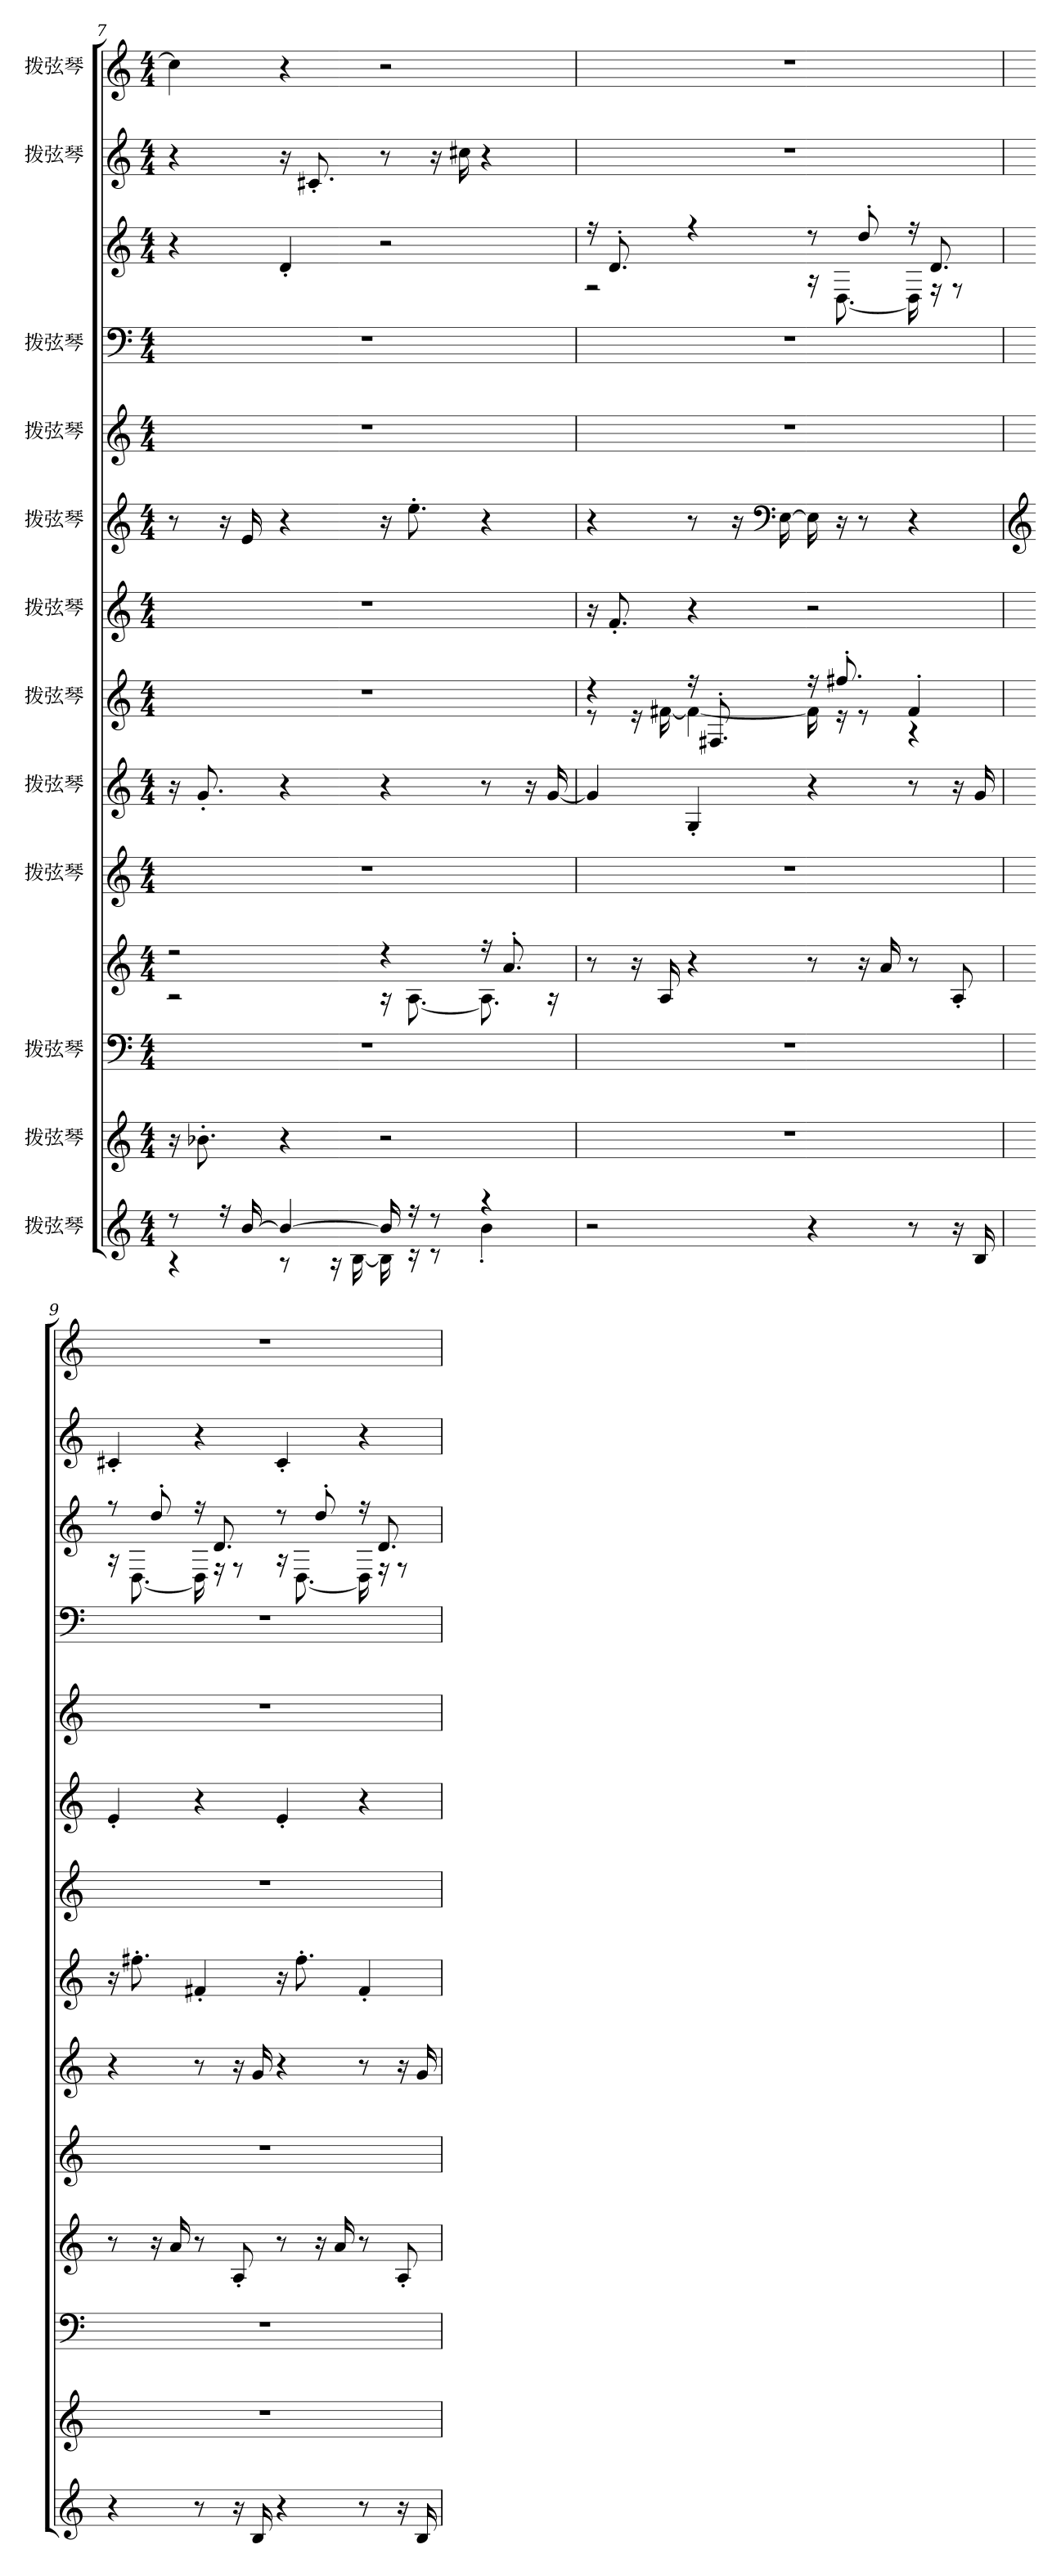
**kern	**kern	**kern	**kern	**kern	**kern	**kern	**kern	**kern	**kern	**kern	**kern	**kern	**kern
*part12	*part11	*part10	*part10	*part9	*part8	*part7	*part6	*part5	*part4	*part3	*part3	*part2	*part1
*staff14	*staff13	*staff12	*staff11	*staff10	*staff9	*staff8	*staff7	*staff6	*staff5	*staff4	*staff3	*staff2	*staff1
*I"拨弦琴	*I"拨弦琴	*I"拨弦琴	*	*I"拨弦琴	*I"拨弦琴	*I"拨弦琴	*I"拨弦琴	*I"拨弦琴	*I"拨弦琴	*I"拨弦琴	*	*I"拨弦琴	*I"拨弦琴
!!LO:PB:g=z
*clefG2	*clefG2	*clefF4	*clefG2	*clefG2	*clefG2	*clefG2	*clefG2	*clefG2	*clefG2	*clefF4	*clefG2	*clefG2	*clefG2
*k[]	*k[]	*k[]	*k[]	*k[]	*k[]	*k[]	*k[]	*k[]	*k[]	*k[]	*k[]	*k[]	*k[]
*M4/4	*M4/4	*M4/4	*M4/4	*M4/4	*M4/4	*M4/4	*M4/4	*M4/4	*M4/4	*M4/4	*M4/4	*M4/4	*M4/4
=7	=7	=7	=7	=7	=7	=7	=7	=7	=7	=7	=7	=7	=7
*^	*	*	*^	*	*	*	*	*	*	*	*	*	*
8r	4r	16r	1r	2r	2r	1r	16r	1r	1r	8r	1r	1r	4r	4r	4cc\]
.	.	8.b-X'\	.	.	.	.	8.g'/	.	.	.	.	.	.	.	.
16r	.	.	.	.	.	.	.	.	.	16r	.	.	.	.	.
[16b/	.	.	.	.	.	.	.	.	.	16e/	.	.	.	.	.
4b/_	8r	4r	.	.	.	.	4r	.	.	4r	.	.	4d'/	16r	4r
.	.	.	.	.	.	.	.	.	.	.	.	.	.	8.c#X'/	.
.	16r	.	.	.	.	.	.	.	.	.	.	.	.	.	.
.	[16B\	.	.	.	.	.	.	.	.	.	.	.	.	.	.
16b/]	16B\]	2r	.	4r	16r	.	4r	.	.	16r	.	.	2r	8r	2r
16r	16r	.	.	.	[8.A\	.	.	.	.	8.ee'\	.	.	.	.	.
8r	8r	.	.	.	.	.	.	.	.	.	.	.	.	16r	.
.	.	.	.	.	.	.	.	.	.	.	.	.	.	16cc#X\	.
4r	4b'\	.	.	16r	8.A\]	.	8r	.	.	4r	.	.	.	4r	.
.	.	.	.	8.a'/	.	.	.	.	.	.	.	.	.	.	.
.	.	.	.	.	.	.	16r	.	.	.	.	.	.	.	.
.	.	.	.	.	16r	.	[16g/	.	.	.	.	.	.	.	.
*v	*v	*	*	*v	*v	*	*	*	*	*	*	*	*	*	*
=8	=8	=8	=8	=8	=8	=8	=8	=8	=8	=8	=8	=8	=8
*	*	*	*	*	*	*^	*	*	*	*	*^	*	*
2r	1r	1r	8r	1r	4g/]	4r	8r	16r	4r	1r	1r	16r	2r	1r	1r
.	.	.	.	.	.	.	.	8.f'/	.	.	.	8.d'/	.	.	.
.	.	.	16r	.	.	.	16r	.	.	.	.	.	.	.	.
.	.	.	16A/	.	.	.	[16f#X\	.	.	.	.	.	.	.	.
.	.	.	4r	.	4G'/	16r	4f#\_	4r	8r	.	.	4r	.	.	.
.	.	.	.	.	.	8.F#X'/	.	.	.	.	.	.	.	.	.
.	.	.	.	.	.	.	.	.	16r	.	.	.	.	.	.
*	*	*	*	*	*	*	*	*	*clefF4	*	*	*	*	*	*
.	.	.	.	.	.	.	.	.	[16E\	.	.	.	.	.	.
4r	.	.	8r	.	4r	16r	16f#\]	2r	16E\]	.	.	8r	16r	.	.
.	.	.	.	.	.	8.ff#X'/	16r	.	16r	.	.	.	[8.D\	.	.
.	.	.	16r	.	.	.	8r	.	8r	.	.	8dd'/	.	.	.
.	.	.	16a/	.	.	.	.	.	.	.	.	.	.	.	.
8r	.	.	8r	.	8r	4f#'/	4r	.	4r	.	.	16r	16D\]	.	.
.	.	.	.	.	.	.	.	.	.	.	.	8.d/	16r	.	.
16r	.	.	8A'/	.	16r	.	.	.	.	.	.	.	8r	.	.
16B/	.	.	.	.	16g/	.	.	.	.	.	.	.	.	.	.
*	*	*	*	*	*	*v	*v	*	*	*	*	*	*	*	*
!!LO:PB:g=z
=9	=9	=9	=9	=9	=9	=9	=9	=9	=9	=9	=9	=9	=9	=9
*	*	*	*	*	*	*	*	*clefG2	*	*	*	*	*	*
4r	1r	1r	8r	1r	4r	16r	1r	4e'/	1r	1r	8r	16r	4c#X'/	1r
.	.	.	.	.	.	8.ff#X'\	.	.	.	.	.	[8.D\	.	.
.	.	.	16r	.	.	.	.	.	.	.	8dd'/	.	.	.
.	.	.	16a/	.	.	.	.	.	.	.	.	.	.	.
8r	.	.	8r	.	8r	4f#X'/	.	4r	.	.	16r	16D\]	4r	.
.	.	.	.	.	.	.	.	.	.	.	8.d/	16r	.	.
16r	.	.	8A'/	.	16r	.	.	.	.	.	.	8r	.	.
16B/	.	.	.	.	16g/	.	.	.	.	.	.	.	.	.
4r	.	.	8r	.	4r	16r	.	4e'/	.	.	8r	16r	4c#'/	.
.	.	.	.	.	.	8.ff#'\	.	.	.	.	.	[8.D\	.	.
.	.	.	16r	.	.	.	.	.	.	.	8dd'/	.	.	.
.	.	.	16a/	.	.	.	.	.	.	.	.	.	.	.
8r	.	.	8r	.	8r	4f#'/	.	4r	.	.	16r	16D\]	4r	.
.	.	.	.	.	.	.	.	.	.	.	8.d/	16r	.	.
16r	.	.	8A'/	.	16r	.	.	.	.	.	.	8r	.	.
16B/	.	.	.	.	16g/	.	.	.	.	.	.	.	.	.
*	*	*	*	*	*	*	*	*	*	*	*v	*v	*	*
=	=	=	=	=	=	=	=	=	=	=	=	=	=
*-	*-	*-	*-	*-	*-	*-	*-	*-	*-	*-	*-	*-	*-
